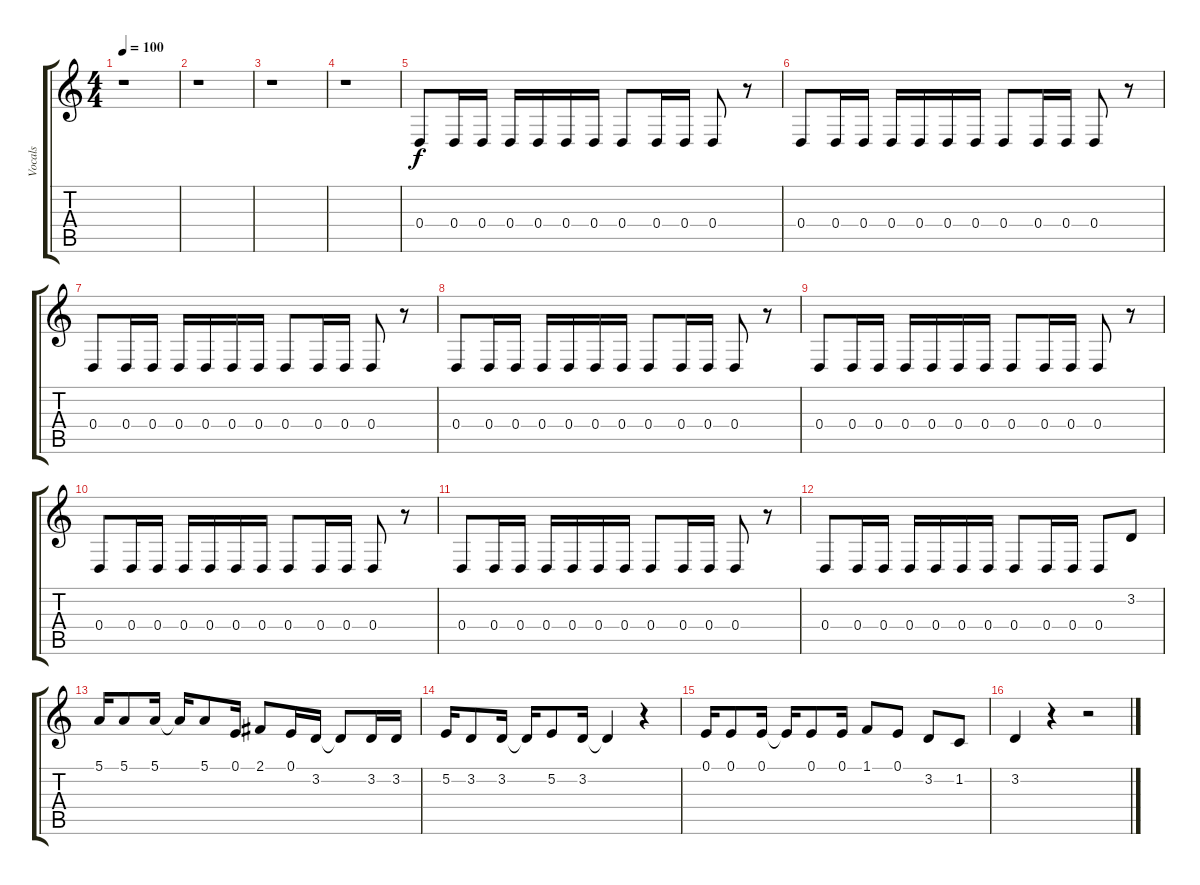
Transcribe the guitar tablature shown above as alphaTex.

\track ("Vocals" "Vocals") {instrument lead6voice}
\staff {score tabs}
\tuning (E4 B3 G3 D3 A2 D2) {hide}
\ts (4 4)
\tempo 100
\clef g2
\ks c
r.1{dy f instrument lead6voice} |
r.1 |
r.1 |
r.1 |
0.4.8 0.4.16 0.4.16 0.4.16 0.4.16 0.4.16 0.4.16 0.4.8 0.4.16 0.4.16 0.4.8 r.8 |
0.4.8 0.4.16 0.4.16 0.4.16 0.4.16 0.4.16 0.4.16 0.4.8 0.4.16 0.4.16 0.4.8 r.8 |
0.4.8 0.4.16 0.4.16 0.4.16 0.4.16 0.4.16 0.4.16 0.4.8 0.4.16 0.4.16 0.4.8 r.8 |
0.4.8 0.4.16 0.4.16 0.4.16 0.4.16 0.4.16 0.4.16 0.4.8 0.4.16 0.4.16 0.4.8 r.8 |
0.4.8 0.4.16 0.4.16 0.4.16 0.4.16 0.4.16 0.4.16 0.4.8 0.4.16 0.4.16 0.4.8 r.8 |
0.4.8 0.4.16 0.4.16 0.4.16 0.4.16 0.4.16 0.4.16 0.4.8 0.4.16 0.4.16 0.4.8 r.8 |
0.4.8 0.4.16 0.4.16 0.4.16 0.4.16 0.4.16 0.4.16 0.4.8 0.4.16 0.4.16 0.4.8 r.8 |
0.4.8 0.4.16 0.4.16 0.4.16 0.4.16 0.4.16 0.4.16 0.4.8 0.4.16 0.4.16 0.4.8 3.2.8 |
5.1.16 5.1.8 5.1.16 5.1{t}.16 5.1.8 0.1.16 2.1.8 0.1.16 3.2.16 3.2{t}.8 3.2.16 3.2.16 |
5.2.16 3.2.8 3.2.16 3.2{t}.16 5.2.8 3.2.16 3.2{t}.4 r.4 |
0.1.16 0.1.8 0.1.16 0.1{t}.16 0.1.8 0.1.16 1.1.8 0.1.8 3.2.8 1.2.8 |
3.2.4 r.4 r.2
